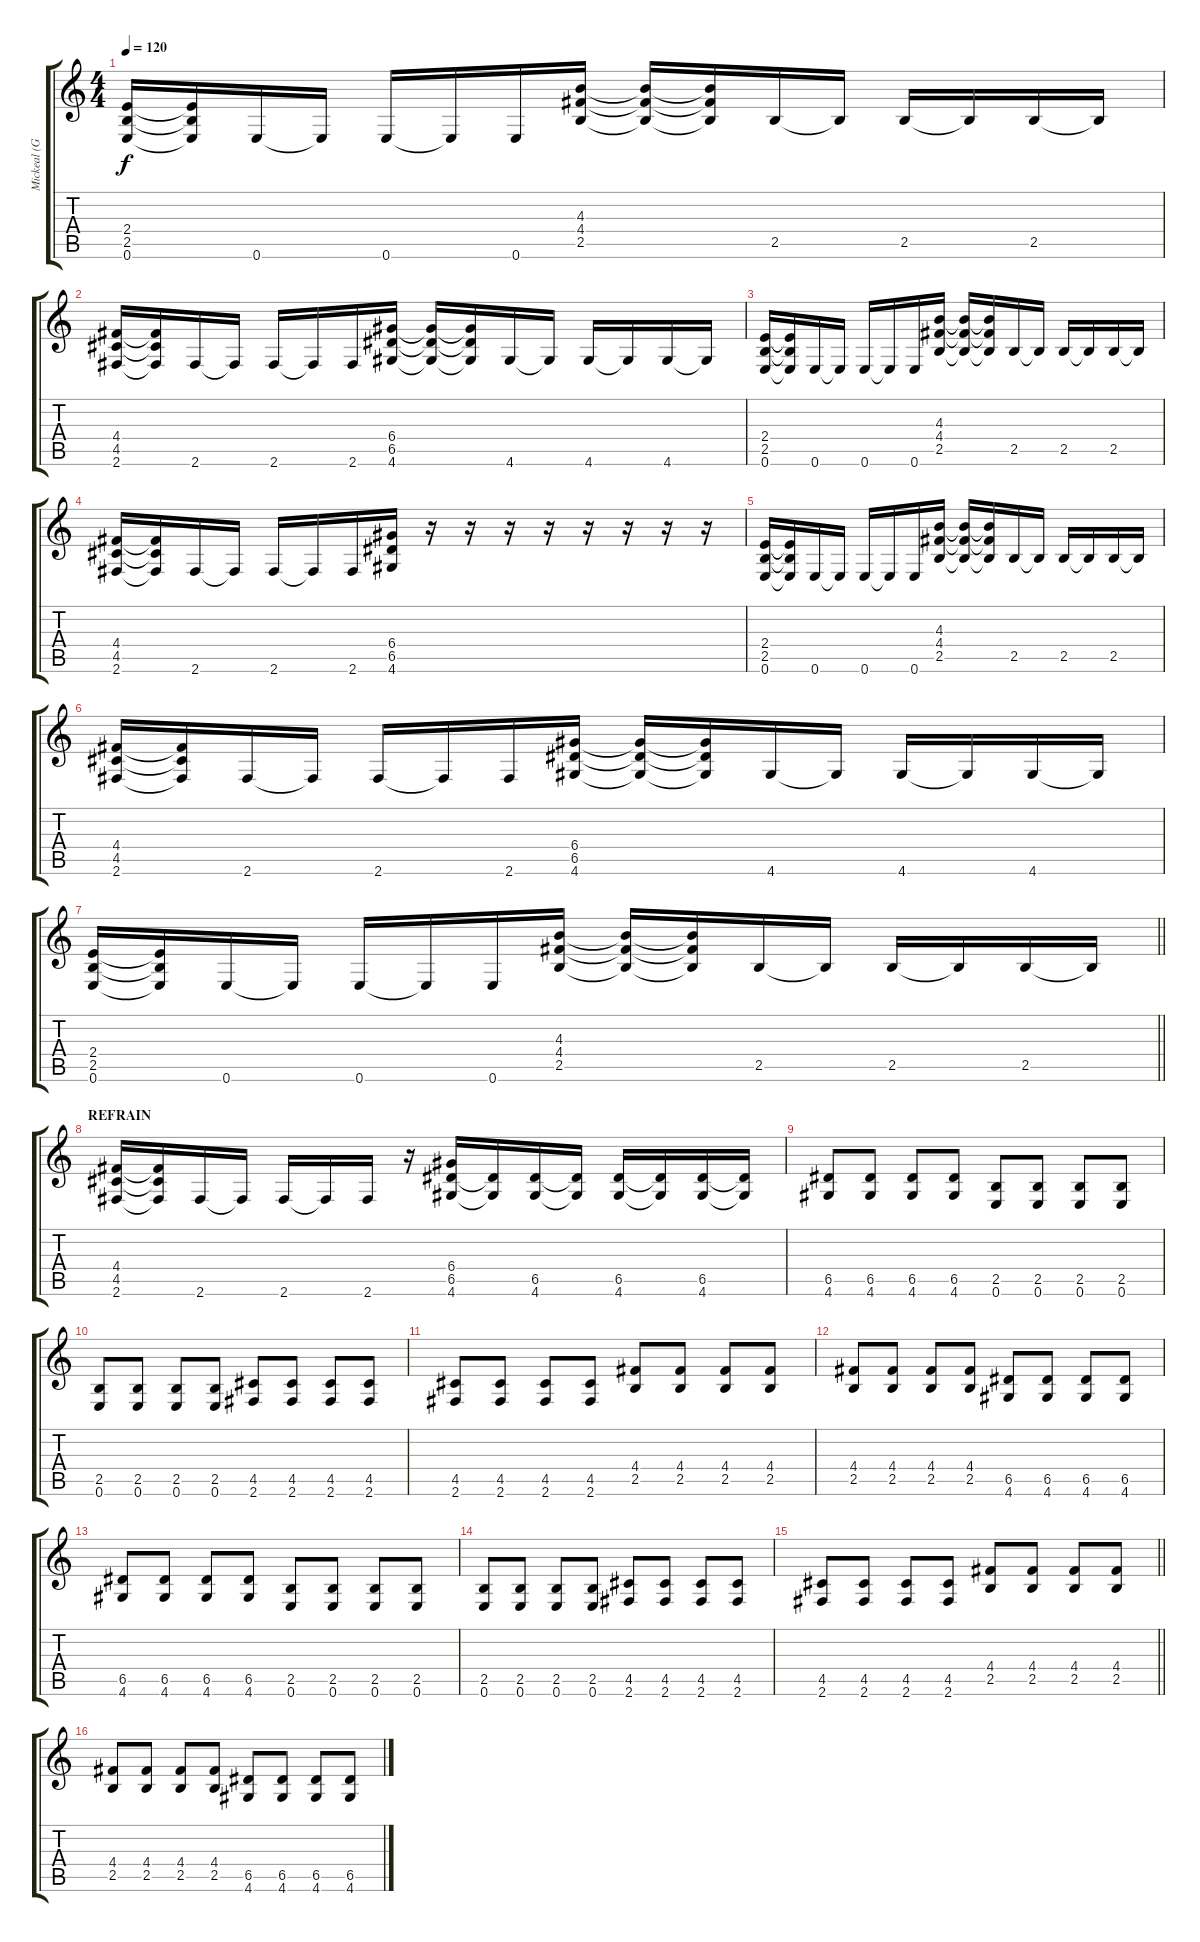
\track ("Mickeal (Guitar_01)" "Mickeal (G") {instrument overdrivenguitar}
\staff {score tabs}
\tuning (E4 B3 G3 D3 A2 E2) {hide}
\ts (4 4)
\tempo 120
\clef g2
\ks c
(2.4 2.5 0.6).16{dy f} (2.4{t} 2.5{t} 0.6{t}).16 0.6.16 0.6{t}.16 0.6.16 0.6{t}.16 0.6.16 (4.3 4.4 2.5).16 (4.3{t} 4.4{t} 2.5{t}).16 (4.3{t} 4.4{t} 2.5{t}).16 2.5.16 2.5{t}.16 2.5.16 2.5{t}.16 2.5.16 2.5{t}.16 |
(4.4 4.5 2.6).16 (4.4{t} 4.5{t} 2.6{t}).16 2.6.16 2.6{t}.16 2.6.16 2.6{t}.16 2.6.16 (6.4 6.5 4.6).16 (6.4{t} 6.5{t} 4.6{t}).16 (6.4{t} 6.5{t} 4.6{t}).16 4.6.16 4.6{t}.16 4.6.16 4.6{t}.16 4.6.16 4.6{t}.16 |
(2.4 2.5 0.6).16 (2.4{t} 2.5{t} 0.6{t}).16 0.6.16 0.6{t}.16 0.6.16 0.6{t}.16 0.6.16 (4.3 4.4 2.5).16 (4.3{t} 4.4{t} 2.5{t}).16 (4.3{t} 4.4{t} 2.5{t}).16 2.5.16 2.5{t}.16 2.5.16 2.5{t}.16 2.5.16 2.5{t}.16 |
(4.4 4.5 2.6).16 (4.4{t} 4.5{t} 2.6{t}).16 2.6.16 2.6{t}.16 2.6.16 2.6{t}.16 2.6.16 (6.4 6.5 4.6).16 r.16 r.16 r.16 r.16 r.16 r.16 r.16 r.16 |
(2.4 2.5 0.6).16 (2.4{t} 2.5{t} 0.6{t}).16 0.6.16 0.6{t}.16 0.6.16 0.6{t}.16 0.6.16 (4.3 4.4 2.5).16 (4.3{t} 4.4{t} 2.5{t}).16 (4.3{t} 4.4{t} 2.5{t}).16 2.5.16 2.5{t}.16 2.5.16 2.5{t}.16 2.5.16 2.5{t}.16 |
(4.4 4.5 2.6).16 (4.4{t} 4.5{t} 2.6{t}).16 2.6.16 2.6{t}.16 2.6.16 2.6{t}.16 2.6.16 (6.4 6.5 4.6).16 (6.4{t} 6.5{t} 4.6{t}).16 (6.4{t} 6.5{t} 4.6{t}).16 4.6.16 4.6{t}.16 4.6.16 4.6{t}.16 4.6.16 4.6{t}.16 |
\barLineRight lightlight
(2.4 2.5 0.6).16 (2.4{t} 2.5{t} 0.6{t}).16 0.6.16 0.6{t}.16 0.6.16 0.6{t}.16 0.6.16 (4.3 4.4 2.5).16 (4.3{t} 4.4{t} 2.5{t}).16 (4.3{t} 4.4{t} 2.5{t}).16 2.5.16 2.5{t}.16 2.5.16 2.5{t}.16 2.5.16 2.5{t}.16 |
\section ("" "REFRAIN")
(4.4 4.5 2.6).16 (4.4{t} 4.5{t} 2.6{t}).16 2.6.16 2.6{t}.16 2.6.16 2.6{t}.16 2.6.16 r.16 (6.4 6.5 4.6).16 (6.5{t} 4.6{t}).16 (6.5 4.6).16 (6.5{t} 4.6{t}).16 (6.5 4.6).16 (6.5{t} 4.6{t}).16 (6.5 4.6).16 (6.5{t} 4.6{t}).16 |
(6.5 4.6).8 (6.5 4.6).8 (6.5 4.6).8 (6.5 4.6).8 (2.5 0.6).8 (2.5 0.6).8 (2.5 0.6).8 (2.5 0.6).8 |
(2.5 0.6).8 (2.5 0.6).8 (2.5 0.6).8 (2.5 0.6).8 (4.5 2.6).8 (4.5 2.6).8 (4.5 2.6).8 (4.5 2.6).8 |
(4.5 2.6).8 (4.5 2.6).8 (4.5 2.6).8 (4.5 2.6).8 (4.4 2.5).8 (4.4 2.5).8 (4.4 2.5).8 (4.4 2.5).8 |
(4.4 2.5).8 (4.4 2.5).8 (4.4 2.5).8 (4.4 2.5).8 (6.5 4.6).8 (6.5 4.6).8 (6.5 4.6).8 (6.5 4.6).8 |
(6.5 4.6).8 (6.5 4.6).8 (6.5 4.6).8 (6.5 4.6).8 (2.5 0.6).8 (2.5 0.6).8 (2.5 0.6).8 (2.5 0.6).8 |
(2.5 0.6).8 (2.5 0.6).8 (2.5 0.6).8 (2.5 0.6).8 (4.5 2.6).8 (4.5 2.6).8 (4.5 2.6).8 (4.5 2.6).8 |
\barLineRight lightlight
(4.5 2.6).8 (4.5 2.6).8 (4.5 2.6).8 (4.5 2.6).8 (4.4 2.5).8 (4.4 2.5).8 (4.4 2.5).8 (4.4 2.5).8 |
(4.4 2.5).8 (4.4 2.5).8 (4.4 2.5).8 (4.4 2.5).8 (6.5 4.6).8 (6.5 4.6).8 (6.5 4.6).8 (6.5 4.6).8
